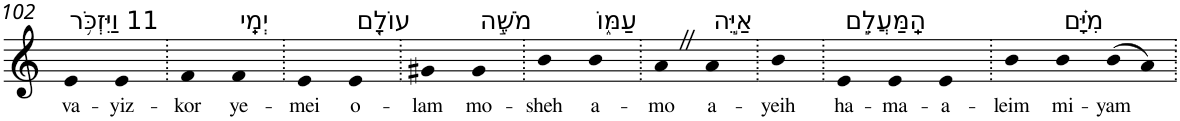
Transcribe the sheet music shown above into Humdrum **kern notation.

**kern	**text
*part1	*part1
*staff1	*staff1
*I"Piano	*
*I'Pno	*
!!LO:PB:g=z
*clefG2	*
*k[]	*
=102	=102
!LO:TX:a:t=11 וַיִּזְכֹּ֥ר	!
!	!LO:LY:b
4e	va-
!	!LO:LY:b
4e	-yiz-
=103.	=103.
!	!LO:LY:b
4f	-kor
!LO:TX:a:t=יְמֵֽי	!
!	!LO:LY:b
4f	ye-
=104.	=104.
!	!LO:LY:b
4e	-mei
!LO:TX:a:t=עוֹלָ֖ם	!
!	!LO:LY:b
4e	o-
=105.	=105.
!	!LO:LY:b
4g#X	-lam
!LO:TX:a:t=מֹשֶׁ֣ה	!
!	!LO:LY:b
4g#	mo-
=106.	=106.
!	!LO:LY:b
4b	-sheh
!LO:TX:a:t=עַמּ֑וֹ	!
!	!LO:LY:b
4b	a-
=107.	=107.
!	!LO:LY:b
4aZ	-mo
!LO:TX:a:t=אַיֵּ֣ה	!
!	!LO:LY:b
4a	a-
=108.	=108.
!	!LO:LY:b
4b	-yeih
=109.	=109.
!LO:TX:a:t=הַֽמַּעֲלֵ֣ם	!
!	!LO:LY:b
4e	ha-
!	!LO:LY:b
4e	-ma-
!	!LO:LY:b
4e	-a-
=110.	=110.
!	!LO:LY:b
4b	-leim
!LO:TX:a:t=מִיָּ֗ם	!
!	!LO:LY:b
4b	mi-
!	!LO:LY:b
(8b	-yam
8a)	.
=.	=.
*-	*-
